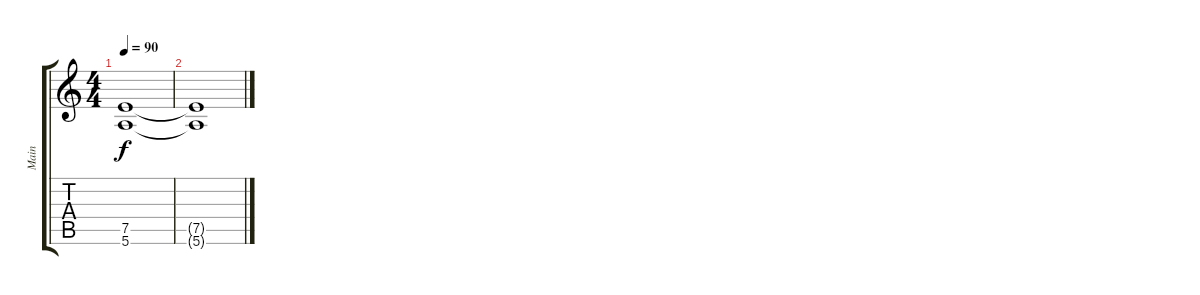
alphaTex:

\track ("Main" "Main") {instrument distortionguitar}
\staff {score tabs}
\tuning (E4 B3 G3 D3 A2 E2) {hide}
\ts (4 4)
\tempo 90
\clef g2
\ks c
(7.5 5.6).1{dy f} |
(7.5{t} 5.6{t}).1
